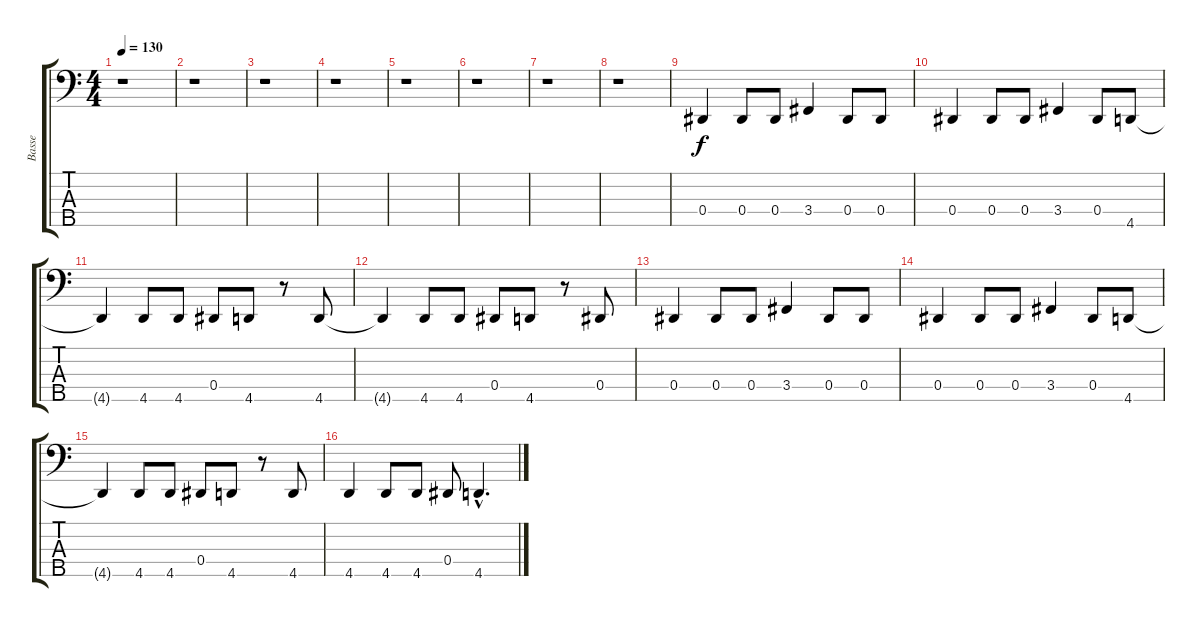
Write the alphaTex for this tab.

\track ("Basse" "Basse") {instrument electricbassfinger}
\staff {score tabs}
\tuning (Gb2 Db2 Ab1 Eb1 Bb0) {hide}
\ts (4 4)
\tempo 130
\clef f4
\ks c
r.1{dy f} |
r.1 |
r.1 |
r.1 |
r.1 |
r.1 |
r.1 |
r.1 |
0.4.4 0.4.8 0.4.8 3.4.4 0.4.8 0.4.8 |
0.4.4 0.4.8 0.4.8 3.4.4 0.4.8 4.5.8 |
4.5{t}.4 4.5.8 4.5.8 0.4.8 4.5.8 r.8 4.5.8 |
4.5{t}.4 4.5.8 4.5.8 0.4.8 4.5.8 r.8 0.4.8 |
0.4.4 0.4.8 0.4.8 3.4.4 0.4.8 0.4.8 |
0.4.4 0.4.8 0.4.8 3.4.4 0.4.8 4.5.8 |
4.5{t}.4 4.5.8 4.5.8 0.4.8 4.5.8 r.8 4.5.8 |
4.5.4 4.5.8 4.5.8 0.4.8 4.5{hac}.4{d}
